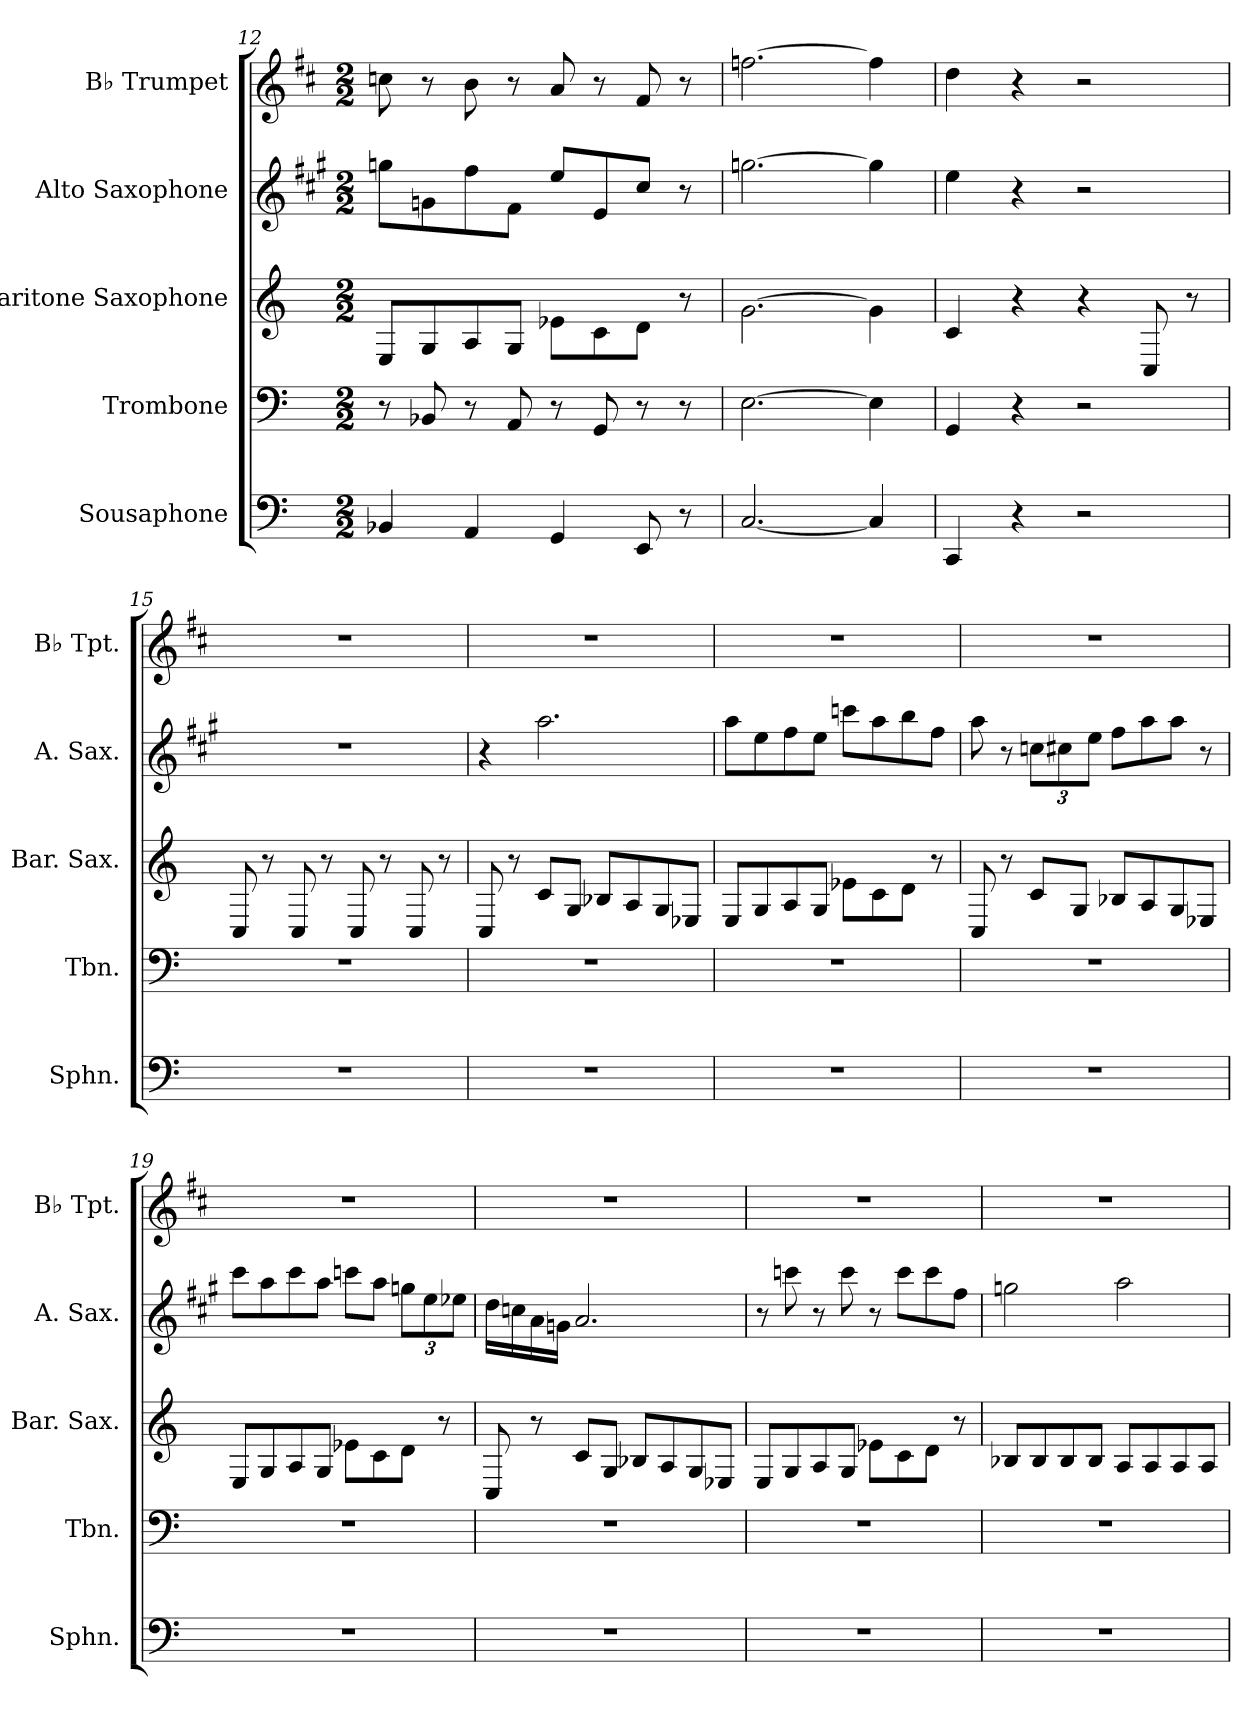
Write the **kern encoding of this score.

**kern	**kern	**kern	**kern	**kern
*part5	*part4	*part3	*part2	*part1
*staff5	*staff4	*staff3	*staff2	*staff1
*I"Sousaphone	*I"Trombone	*I"Baritone Saxophone	*I"Alto Saxophone	*I"B♭ Trumpet
*I'Sphn.	*I'Tbn.	*I'Bar. Sax.	*I'A. Sax.	*I'B♭ Tpt.
*clefF4	*clefF4	*clefG2	*clefG2	*clefG2
*	*	*ITrd12c21	*ITrd5c9	*ITrd1c2
*k[]	*k[]	*k[]	*k[]	*k[]
*M2/2	*M2/2	*M2/2	*M2/2	*M2/2
=12	=12	=12	=12	=12
4BB-X/	8r	8EE/L	8b-X\L	8b-X\
.	8BB-X/	8GG/	8B-X\	8r
4AA/	8r	8AA/	8a\	8a\
.	8AA/	8GG/J	8A\J	8r
4GG/	8r	8E-X\L	8g/L	8g/
.	8GG/	8C\	8G/	8r
8EE/	8r	8D\J	8e/J	8e/
8r	8r	8r	8r	8r
=13	=13	=13	=13	=13
[2.C/	[2.E\	[2.G\	[2.b-X\	[2.ee-X\
4C/]	4E\]	4G\]	4b-\]	4ee-\]
=14	=14	=14	=14	=14
4CC/	4GG/	4C/	4g\	4cc\
4r	4r	4r	4r	4r
2r	2r	4r	2r	2r
.	.	8CC/	.	.
.	.	8r	.	.
=15	=15	=15	=15	=15
1r	1r	8CC/	1r	1r
.	.	8r	.	.
.	.	8CC/	.	.
.	.	8r	.	.
.	.	8CC/	.	.
.	.	8r	.	.
.	.	8CC/	.	.
.	.	8r	.	.
!!LO:PB:g=z
=16	=16	=16	=16	=16
1r	1r	8CC/	4r	1r
.	.	8r	.	.
.	.	8C/L	2.cc\	.
.	.	8GG/J	.	.
.	.	8BB-X/L	.	.
.	.	8AA/	.	.
.	.	8GG/	.	.
.	.	8EE-X/J	.	.
=17	=17	=17	=17	=17
1r	1r	8EE/L	8cc\L	1r
.	.	8GG/	8g\	.
.	.	8AA/	8a\	.
.	.	8GG/J	8g\J	.
.	.	8E-X\L	8ee-X\L	.
.	.	8C\	8cc\	.
.	.	8D\J	8dd\	.
.	.	8r	8a\J	.
=18	=18	=18	=18	=18
1r	1r	8CC/	8cc\	1r
.	.	8r	8r	.
*	*	*	*Xbrackettup	*
.	.	8C/L	12e-X\L	.
.	.	.	12en\	.
.	.	8GG/J	.	.
.	.	.	12g\J	.
.	.	8BB-X/L	8a\L	.
.	.	8AA/	8cc\	.
.	.	8GG/	8cc\J	.
.	.	8EE-X/J	8r	.
!!LO:LB:g=z
=19	=19	=19	=19	=19
1r	1r	8EE/L	8ee\L	1r
.	.	8GG/	8cc\	.
.	.	8AA/	8ee\	.
.	.	8GG/J	8cc\J	.
.	.	8E-X\L	8ee-X\L	.
.	.	8C\	8cc\J	.
.	.	8D\J	12b-X\L	.
.	.	.	12g\	.
.	.	8r	.	.
.	.	.	12g-X\J	.
=20	=20	=20	=20	=20
1r	1r	8CC/	16f\LL	1r
.	.	.	16e-X\	.
.	.	8r	16c\	.
.	.	.	16B-X\JJ	.
.	.	8C/L	2.c/	.
.	.	8GG/J	.	.
.	.	8BB-X/L	.	.
.	.	8AA/	.	.
.	.	8GG/	.	.
.	.	8EE-X/J	.	.
=21	=21	=21	=21	=21
1r	1r	8EE/L	8r	1r
.	.	8GG/	8ee-X\	.
.	.	8AA/	8r	.
.	.	8GG/J	8ee-\	.
.	.	8E-X\L	8r	.
.	.	8C\	8ee-\L	.
.	.	8D\J	8ee-\	.
.	.	8r	8a\J	.
!!LO:PB:g=z
=22	=22	=22	=22	=22
1r	1r	8BB-X/L	2b-X\	1r
.	.	8BB-/	.	.
.	.	8BB-/	.	.
.	.	8BB-/J	.	.
.	.	8AA/L	2cc\	.
.	.	8AA/	.	.
.	.	8AA/	.	.
.	.	8AA/J	.	.
=	=	=	=	=
*-	*-	*-	*-	*-
